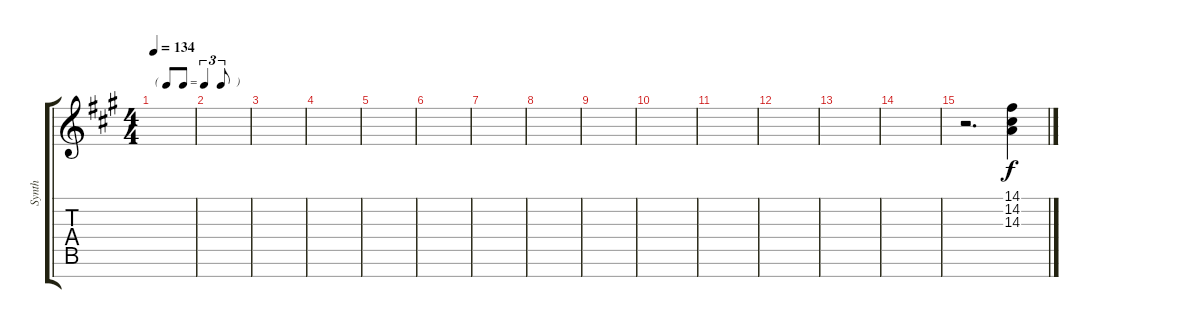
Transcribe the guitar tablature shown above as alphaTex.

\track ("Synth" "Synth") {instrument stringensemble1}
\staff {score tabs}
\tuning (E4 B3 G3 D3 A2 E2 B1) {hide}
\ts (4 4)
\tf triplet8th
\tempo 134
\clef g2
\ks f#minor
|
|
|
|
|
|
|
|
|
|
|
|
|
|
r.2{d} (14.1 14.2 14.3).4
